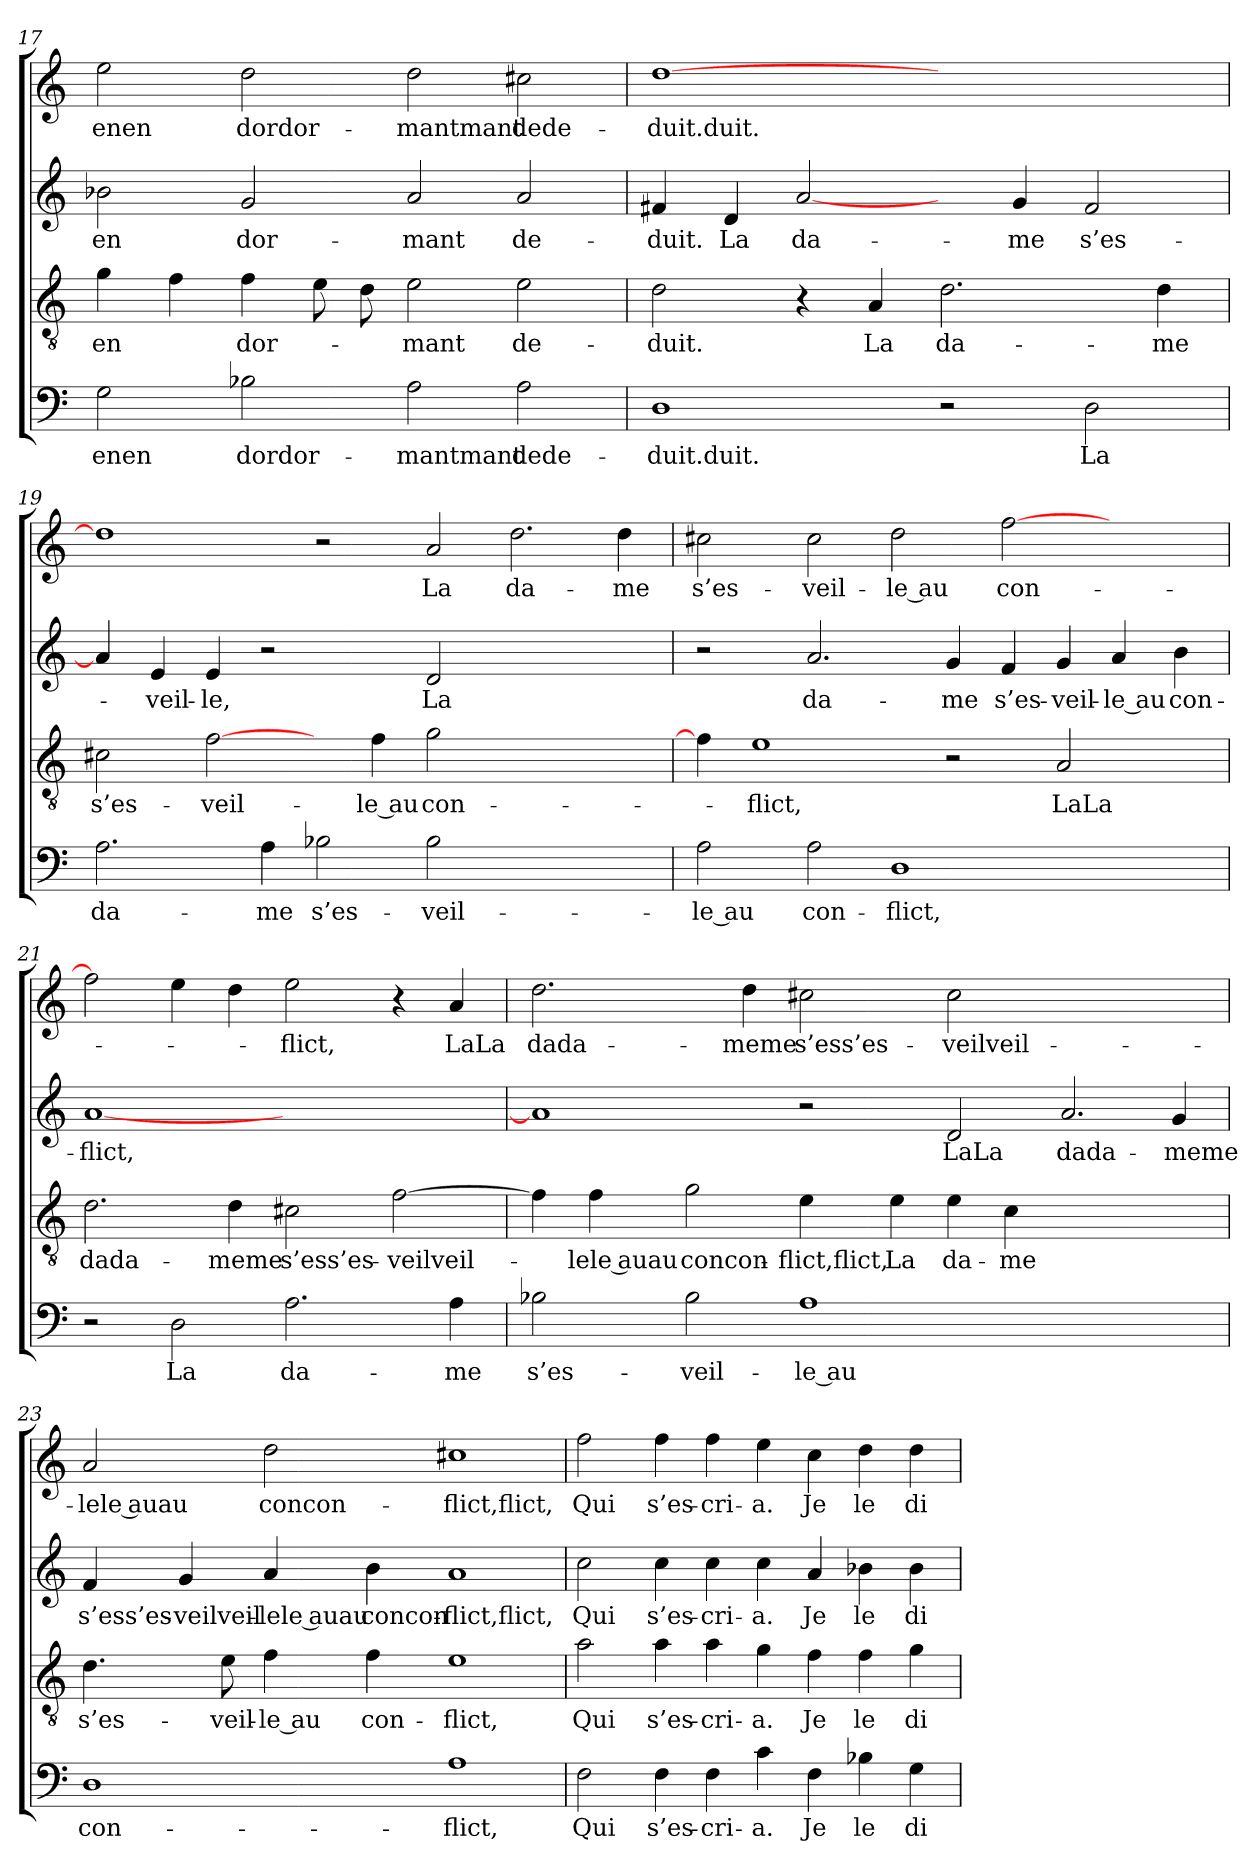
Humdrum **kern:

**kern	**text	**kern	**text	**kern	**text	**kern	**text
*part4	*part4	*part3	*part3	*part2	*part2	*part1	*part1
*staff4	*staff4	*staff3	*staff3	*staff2	*staff2	*staff1	*staff1
*clefF4	*	*clefGv2	*	*clefG2	*	*clefG2	*
*k[]	*	*k[]	*	*k[]	*	*k[]	*
=17	=17	=17	=17	=17	=17	=17	=17
2G	enen	4g	en	2b-X	en	2ee	enen
.	.	4f	.	.	.	.	.
2B-X	dordor-	4f	dor-	2g	dor-	2dd	dordor-
.	.	8e	.	.	.	.	.
.	.	8d	.	.	.	.	.
2A	-mantmant	2e	-mant	2a	-mant	2dd	-mantmant
2A	dede-	2e	de-	2a	de-	2cc#X	dede-
=18	=18	=18	=18	=18	=18	=18	=18
1D	-duit.duit.	2d	-duit.	4f#X	-duit.	[1dd	-duit.duit.
.	.	.	.	4d	La	.	.
.	.	4r	.	[2a	da-	.	.
.	.	4A	La	.	.	.	.
2r	.	2.d	da-	4ryy	.	1ryy	.
.	.	.	.	4g	-me	.	.
2D	La	.	.	2f#	s’es-	.	.
.	.	4d	-me	.	.	.	.
=19	=19	=19	=19	=19	=19	=19	=19
2.A	da-	2c#X	s’es-	4a]	.	1dd]	.
.	.	.	.	4e	-veil-	.	.
.	.	[2f	-veil-	4e	-le,	.	.
4A	-me	.	.	2r	.	.	.
2B-X	s’es-	4ryy	.	.	.	2r	.
.	.	4f	-le au	4ryy	.	.	.
2B-	-veil-	2g	con-	2d	La	2a	La
1ryy	.	1ryy	.	1ryy	.	2.dd	da-
.	.	.	.	.	.	4dd	-me
!!LO:LB:g=z
=20	=20	=20	=20	=20	=20	=20	=20
2A	-le au	4f]	.	2r	.	2cc#X	s’es-
.	.	1e	-flict,	.	.	.	.
2A	con-	.	.	2.a	da-	2cc#	-veil-
1D	-flict,	.	.	.	.	2dd	-le au
.	.	2r	.	4g	-me	.	.
.	.	.	.	4f	s’es-	[2ff	con-
.	.	2A	LaLa	4g	-veil-	.	.
2ryy	.	.	.	4a	-le au	2ryy	.
.	.	4ryy	.	4b	con-	.	.
=21	=21	=21	=21	=21	=21	=21	=21
2r	.	2.d	dada-	[1a	-flict,	2ff]	.
2D	La	.	.	.	.	4ee	.
.	.	4d	-meme	.	.	4dd	.
2.A	da-	2c#X	s’ess’es-	1ryy	.	2ee	-flict,
.	.	[2f	-veilveil-	.	.	4r	.
4A	-me	.	.	.	.	4a	LaLa
=22	=22	=22	=22	=22	=22	=22	=22
2B-X	s’es-	4f]	.	1a]	.	2.dd	dada-
.	.	4f	-lele auau	.	.	.	.
2B-	-veil-	2g	concon-	.	.	.	.
.	.	.	.	.	.	4dd	-meme
1A	-le au	4e	-flict,flict,	2r	.	2cc#X	s’ess’es-
.	.	4e	La	.	.	.	.
.	.	4e	da-	2d	LaLa	2cc#	-veilveil-
.	.	4c	-me	.	.	.	.
1ryy	.	1ryy	.	2.a	dada-	1ryy	.
.	.	.	.	4g	-meme	.	.
=23	=23	=23	=23	=23	=23	=23	=23
1D	con-	4.d	s’es-	4f	s’ess’es-	2a	-lele auau
.	.	.	.	4g	-veilveil-	.	.
.	.	8e	-veil-	.	.	.	.
.	.	4f	-le au	4a	-lele auau	2dd	concon-
.	.	4f	con-	4b	concon-	.	.
1A	-flict,	1e	-flict,	1a	-flict,flict,	1cc#X	-flict,flict,
!!LO:PB:g=z
=24	=24	=24	=24	=24	=24	=24	=24
2F	Qui	2a	Qui	2cc	Qui	2ff	Qui
4F	s’es-	4a	s’es-	4cc	s’es-	4ff	s’es-
4F	-cri-	4a	-cri-	4cc	-cri-	4ff	-cri-
4c	-a.	4g	-a.	4cc	-a.	4ee	-a.
4F	Je	4f	Je	4a	Je	4cc	Je
4B-X	le	4f	le	4b-X	le	4dd	le
4G	di-	4g	di-	4b-	di-	4dd	di-
=	=	=	=	=	=	=	=
*-	*-	*-	*-	*-	*-	*-	*-
